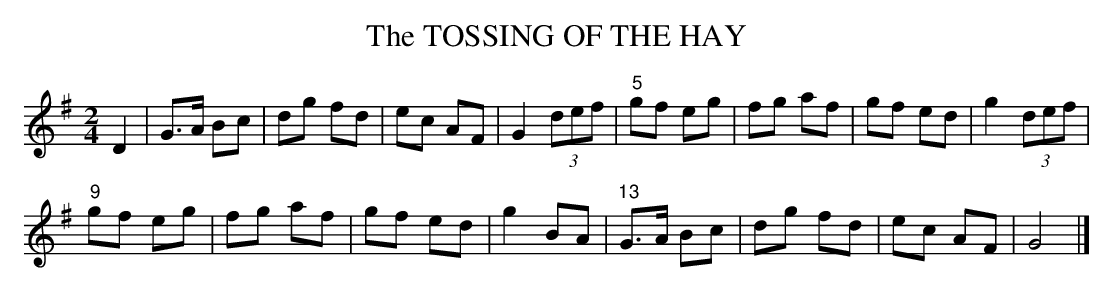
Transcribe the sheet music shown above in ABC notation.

X:1
T:TOSSING OF THE HAY, The
Y:"moderate"
M:2/4
L:1/8
K:G
D2|G>A Bc|dg fd|ec AF|G2 (3def|"5"gf eg|fg af|gf ed|g2 (3def|
"9"gf eg|fg af|gf ed|g2 BA|"13"G>A Bc|dg fd|ec AF|G4|]
